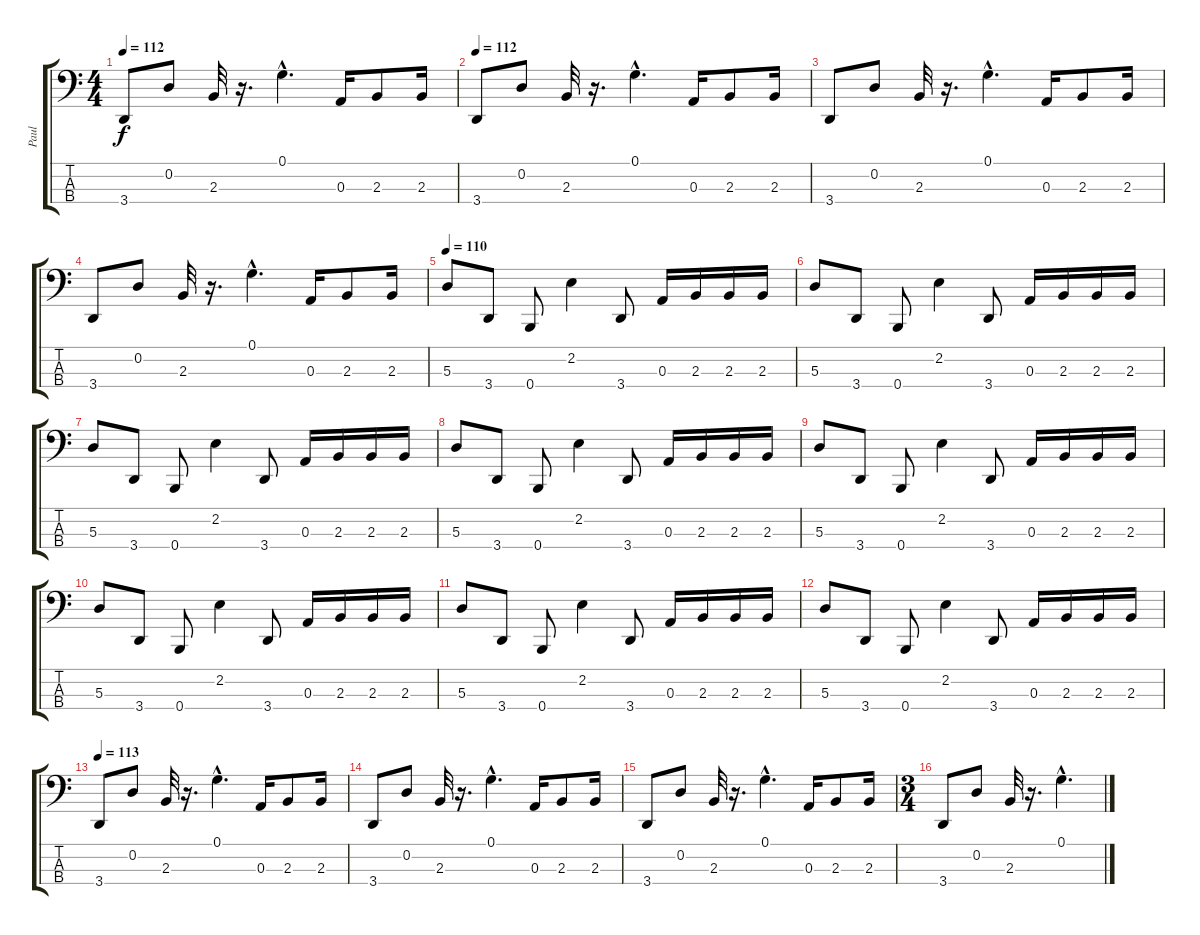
\track ("Paul" "Paul") {instrument electricbassfinger}
\staff {score tabs}
\tuning (G2 D2 A1 B0) {hide}
\ts (4 4)
\tempo 112
\clef f4
\ks c
3.4.8{dy f} 0.2.8 2.3.32 r.16{d} 0.1{hac}.4{d} 0.3.16 2.3.8 2.3.16 |
\tempo 112
3.4.8 0.2.8 2.3.32 r.16{d} 0.1{hac}.4{d} 0.3.16 2.3.8 2.3.16 |
3.4.8 0.2.8 2.3.32 r.16{d} 0.1{hac}.4{d} 0.3.16 2.3.8 2.3.16 |
3.4.8 0.2.8 2.3.32 r.16{d} 0.1{hac}.4{d} 0.3.16 2.3.8 2.3.16 |
\tempo 110
5.3.8 3.4.8 0.4.8 2.2.4 3.4.8 0.3.16 2.3.16 2.3.16 2.3.16 |
5.3.8 3.4.8 0.4.8 2.2.4 3.4.8 0.3.16 2.3.16 2.3.16 2.3.16 |
5.3.8 3.4.8 0.4.8 2.2.4 3.4.8 0.3.16 2.3.16 2.3.16 2.3.16 |
5.3.8 3.4.8 0.4.8 2.2.4 3.4.8 0.3.16 2.3.16 2.3.16 2.3.16 |
5.3.8 3.4.8 0.4.8 2.2.4 3.4.8 0.3.16 2.3.16 2.3.16 2.3.16 |
5.3.8 3.4.8 0.4.8 2.2.4 3.4.8 0.3.16 2.3.16 2.3.16 2.3.16 |
5.3.8 3.4.8 0.4.8 2.2.4 3.4.8 0.3.16 2.3.16 2.3.16 2.3.16 |
5.3.8 3.4.8 0.4.8 2.2.4 3.4.8 0.3.16 2.3.16 2.3.16 2.3.16 |
\tempo 113
3.4.8 0.2.8 2.3.32 r.16{d} 0.1{hac}.4{d} 0.3.16 2.3.8 2.3.16 |
3.4.8 0.2.8 2.3.32 r.16{d} 0.1{hac}.4{d} 0.3.16 2.3.8 2.3.16 |
3.4.8 0.2.8 2.3.32 r.16{d} 0.1{hac}.4{d} 0.3.16 2.3.8 2.3.16 |
\ts (3 4)
3.4.8 0.2.8 2.3.32 r.16{d} 0.1{hac}.4{d}
